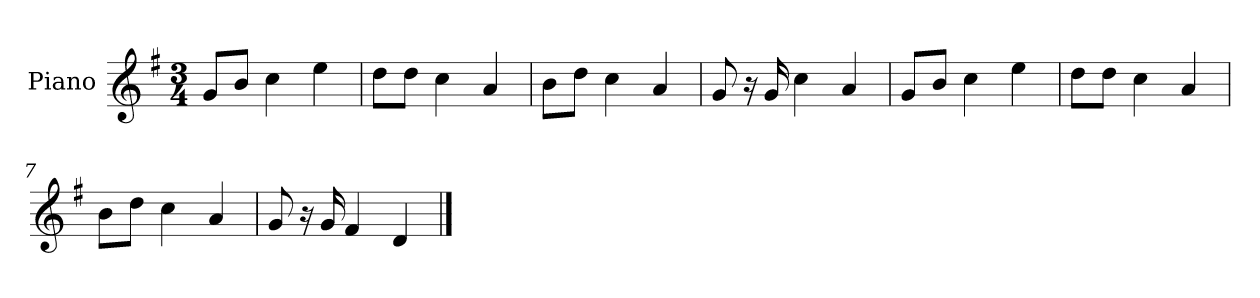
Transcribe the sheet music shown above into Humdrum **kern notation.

**kern
*part1
*staff1
*I"Piano
*I'P-no
*clefG2
*k[f#]
*M3/4
*MM182
=1
8g/L
8b/J
4cc\
4ee\
=2
8dd\L
8dd\J
4cc\
4a/
=3
8b\L
8dd\J
4cc\
4a/
=4
8g/
16r
16g/
4cc\
4a/
=5
8g/L
8b/J
4cc\
4ee\
=6
8dd\L
8dd\J
4cc\
4a/
=7
8b\L
8dd\J
4cc\
4a/
=8
8g/
16r
16g/
4f#/
4d/
==
*-
